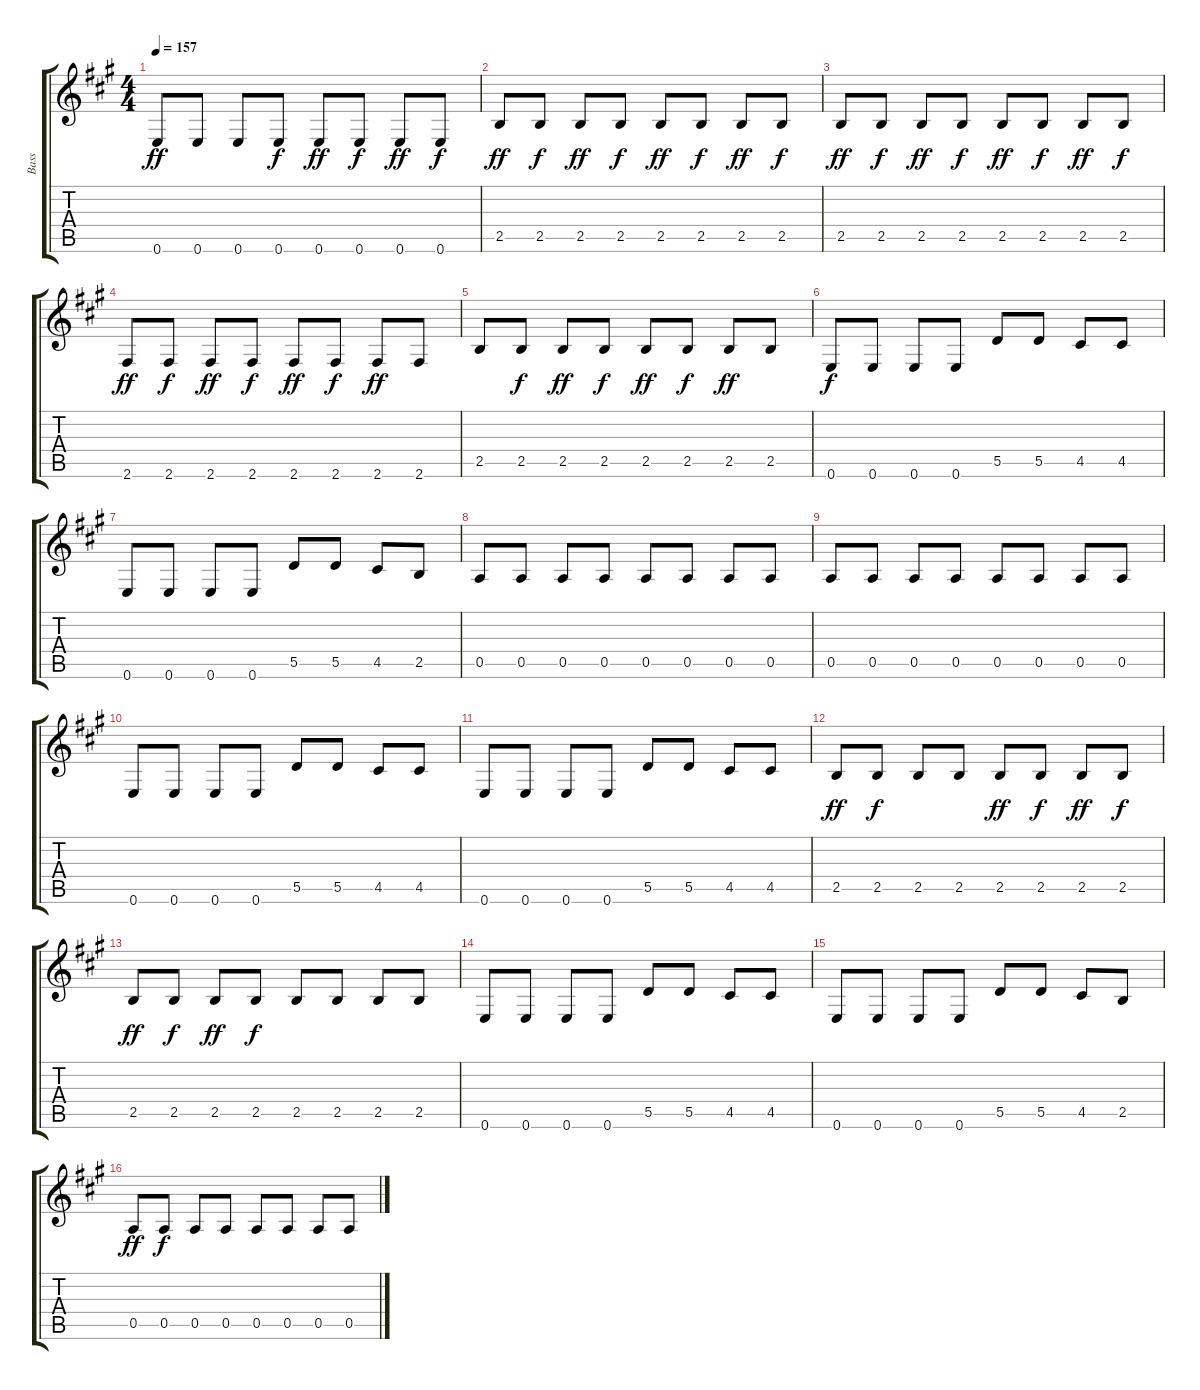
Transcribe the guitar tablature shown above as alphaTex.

\track ("Bass" "Bass") {instrument electricbasspick}
\staff {score tabs}
\tuning (E4 B3 G3 D3 A2 E2) {hide}
\ts (4 4)
\tempo 157
\clef g2
\ks a
0.6.8{dy ff} 0.6.8 0.6.8 0.6.8{dy f} 0.6.8{dy ff} 0.6.8{dy f} 0.6.8{dy ff} 0.6.8{dy f} |
2.5.8{dy ff} 2.5.8{dy f} 2.5.8{dy ff} 2.5.8{dy f} 2.5.8{dy ff} 2.5.8{dy f} 2.5.8{dy ff} 2.5.8{dy f} |
2.5.8{dy ff} 2.5.8{dy f} 2.5.8{dy ff} 2.5.8{dy f} 2.5.8{dy ff} 2.5.8{dy f} 2.5.8{dy ff} 2.5.8{dy f} |
2.6.8{dy ff} 2.6.8{dy f} 2.6.8{dy ff} 2.6.8{dy f} 2.6.8{dy ff} 2.6.8{dy f} 2.6.8{dy ff} 2.6.8 |
2.5.8 2.5.8{dy f} 2.5.8{dy ff} 2.5.8{dy f} 2.5.8{dy ff} 2.5.8{dy f} 2.5.8{dy ff} 2.5.8 |
0.6.8{dy f} 0.6.8 0.6.8 0.6.8 5.5.8 5.5.8 4.5.8 4.5.8 |
0.6.8 0.6.8 0.6.8 0.6.8 5.5.8 5.5.8 4.5.8 2.5.8 |
0.5.8 0.5.8 0.5.8 0.5.8 0.5.8 0.5.8 0.5.8 0.5.8 |
0.5.8 0.5.8 0.5.8 0.5.8 0.5.8 0.5.8 0.5.8 0.5.8 |
0.6.8 0.6.8 0.6.8 0.6.8 5.5.8 5.5.8 4.5.8 4.5.8 |
0.6.8 0.6.8 0.6.8 0.6.8 5.5.8 5.5.8 4.5.8 4.5.8 |
2.5.8{dy ff} 2.5.8{dy f} 2.5.8 2.5.8 2.5.8{dy ff} 2.5.8{dy f} 2.5.8{dy ff} 2.5.8{dy f} |
2.5.8{dy ff} 2.5.8{dy f} 2.5.8{dy ff} 2.5.8{dy f} 2.5.8 2.5.8 2.5.8 2.5.8 |
0.6.8 0.6.8 0.6.8 0.6.8 5.5.8 5.5.8 4.5.8 4.5.8 |
0.6.8 0.6.8 0.6.8 0.6.8 5.5.8 5.5.8 4.5.8 2.5.8 |
0.5.8{dy ff} 0.5.8{dy f} 0.5.8 0.5.8 0.5.8 0.5.8 0.5.8 0.5.8
